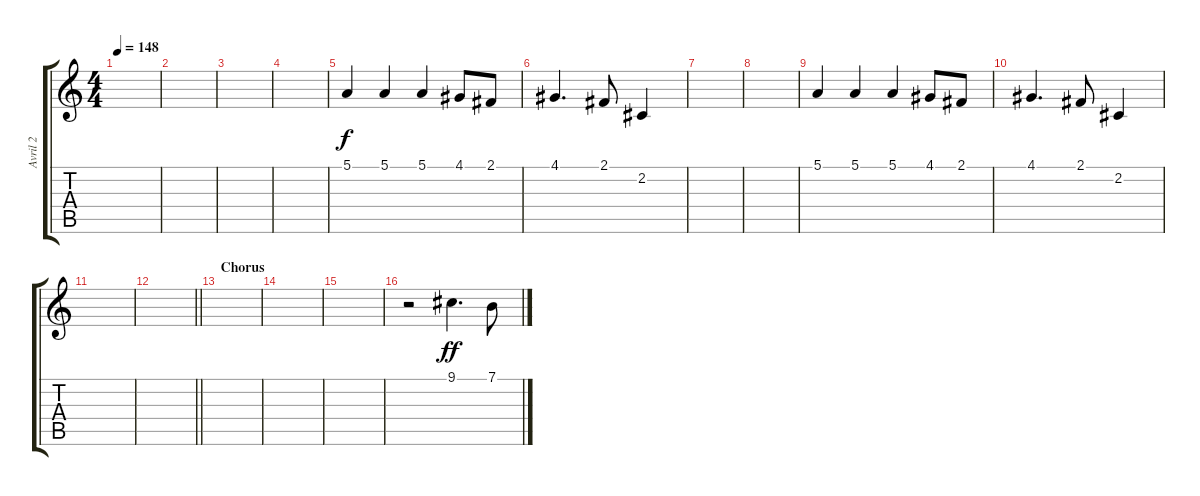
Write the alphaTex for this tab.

\track ("Avril 2" "Avril 2") {instrument electricgrandpiano}
\staff {score tabs}
\tuning (E4 B3 G3 D3 A2 E2) {hide}
\ts (4 4)
\tempo 148
\clef g2
\ks c
|
|
|
|
5.1.4{dy f} 5.1.4 5.1.4 4.1.8 2.1.8 |
4.1.4{d} 2.1.8 2.2.4 |
|
|
5.1.4 5.1.4 5.1.4 4.1.8 2.1.8 |
4.1.4{d} 2.1.8 2.2.4 |
|
\barLineRight lightlight
|
\section ("" "Chorus")
|
|
|
r.2 9.1.4{d dy ff} 7.1.8
